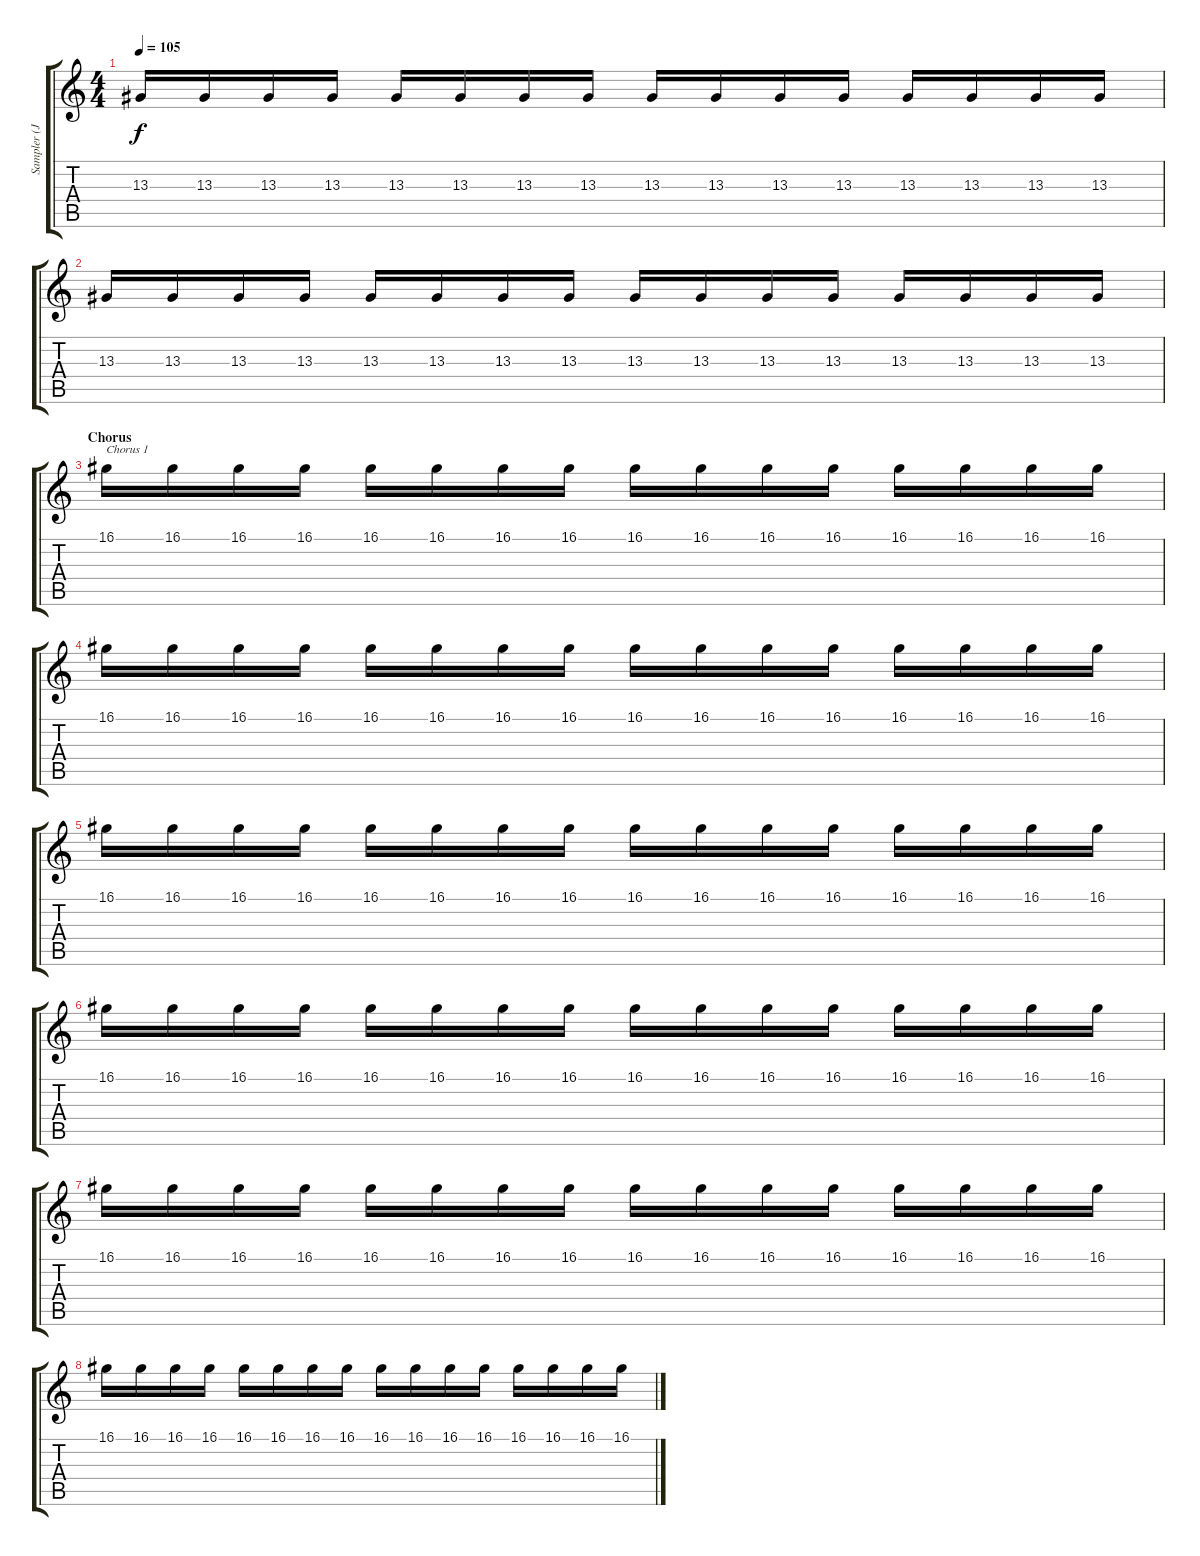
\track ("Sampler (Joseph Hahn)" "Sampler (J") {instrument kalimba}
\staff {score tabs}
\tuning (E4 B3 G3 D3 A2 E2) {hide}
\ts (4 4)
\tempo 105
\clef g2
\ks c
13.3.16{dy f} 13.3.16 13.3.16 13.3.16 13.3.16 13.3.16 13.3.16 13.3.16 13.3.16 13.3.16 13.3.16 13.3.16 13.3.16 13.3.16 13.3.16 13.3.16 |
13.3.16 13.3.16 13.3.16 13.3.16 13.3.16 13.3.16 13.3.16 13.3.16 13.3.16 13.3.16 13.3.16 13.3.16 13.3.16 13.3.16 13.3.16 13.3.16 |
\section ("" "Chorus")
16.1.16{txt "Chorus 1" volume 9} 16.1.16 16.1.16 16.1.16 16.1.16 16.1.16 16.1.16 16.1.16 16.1.16 16.1.16 16.1.16 16.1.16 16.1.16 16.1.16 16.1.16 16.1.16 |
16.1.16 16.1.16 16.1.16 16.1.16 16.1.16 16.1.16 16.1.16 16.1.16 16.1.16 16.1.16 16.1.16 16.1.16 16.1.16 16.1.16 16.1.16 16.1.16 |
16.1.16 16.1.16 16.1.16 16.1.16 16.1.16 16.1.16 16.1.16 16.1.16 16.1.16 16.1.16 16.1.16 16.1.16 16.1.16 16.1.16 16.1.16 16.1.16 |
16.1.16 16.1.16 16.1.16 16.1.16 16.1.16 16.1.16 16.1.16 16.1.16 16.1.16 16.1.16 16.1.16 16.1.16 16.1.16 16.1.16 16.1.16 16.1.16 |
16.1.16 16.1.16 16.1.16 16.1.16 16.1.16 16.1.16 16.1.16 16.1.16 16.1.16 16.1.16 16.1.16 16.1.16 16.1.16 16.1.16 16.1.16 16.1.16 |
16.1.16 16.1.16 16.1.16 16.1.16 16.1.16 16.1.16 16.1.16 16.1.16 16.1.16 16.1.16 16.1.16 16.1.16 16.1.16 16.1.16 16.1.16 16.1.16
